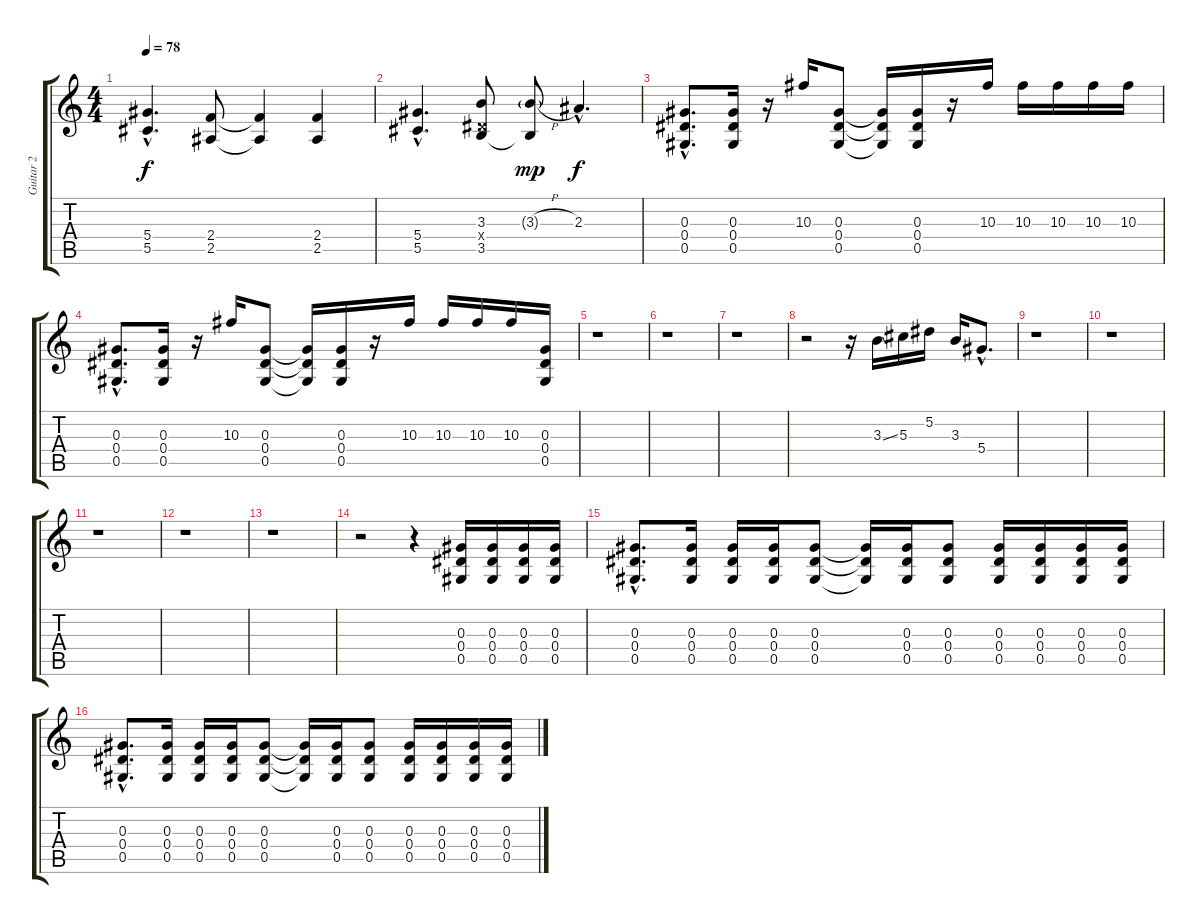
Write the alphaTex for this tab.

\track ("Guitar 2" "Guitar 2") {instrument distortionguitar}
\staff {score tabs}
\tuning (Eb4 Bb3 Ab3 Eb3 Ab2 Db2) {hide}
\ts (4 4)
\tempo 78
\clef g2
\ks c
(5.4{hac} 5.5{hac}).4{d dy f} (2.4 2.5).8 (2.4{t} 2.5{t}).4 (2.4 2.5).4 |
(5.4{hac} 5.5{hac}).4{d} (3.3 0.4{x} 3.5).8 (3.3{h g} 3.5{t}).8{dy mp} 2.3{hac}.4{d dy f} |
(0.3{hac} 0.4{hac} 0.5{hac}).8{d} (0.3 0.4 0.5).16 r.16 10.3.16 (0.3 0.4 0.5).8 (0.3{t} 0.4{t} 0.5{t}).16 (0.3 0.4 0.5).16 r.16 10.3.16 10.3.16 10.3.16 10.3.16 10.3.16 |
(0.3{hac} 0.4{hac} 0.5{hac}).8{d} (0.3 0.4 0.5).16 r.16 10.3.16 (0.3 0.4 0.5).8 (0.3{t} 0.4{t} 0.5{t}).16 (0.3 0.4 0.5).16 r.16 10.3.16 10.3.16 10.3.16 10.3.16 (0.3 0.4 0.5).16 |
r.1 |
r.1 |
r.1 |
r.2 r.16 3.3{ss}.16 5.3.16 5.2.16 3.3.16 5.4{hac}.8{d} |
r.1 |
r.1 |
r.1 |
r.1 |
r.1 |
r.2 r.4 (0.3 0.4 0.5).16 (0.3 0.4 0.5).16 (0.3 0.4 0.5).16 (0.3 0.4 0.5).16 |
(0.3{hac} 0.4{hac} 0.5{hac}).8{d} (0.3 0.4 0.5).16 (0.3 0.4 0.5).16 (0.3 0.4 0.5).16 (0.3 0.4 0.5).8 (0.3{t} 0.4{t} 0.5{t}).16 (0.3 0.4 0.5).16 (0.3 0.4 0.5).8 (0.3 0.4 0.5).16 (0.3 0.4 0.5).16 (0.3 0.4 0.5).16 (0.3 0.4 0.5).16 |
(0.3{hac} 0.4{hac} 0.5{hac}).8{d} (0.3 0.4 0.5).16 (0.3 0.4 0.5).16 (0.3 0.4 0.5).16 (0.3 0.4 0.5).8 (0.3{t} 0.4{t} 0.5{t}).16 (0.3 0.4 0.5).16 (0.3 0.4 0.5).8 (0.3 0.4 0.5).16 (0.3 0.4 0.5).16 (0.3 0.4 0.5).16 (0.3 0.4 0.5).16
